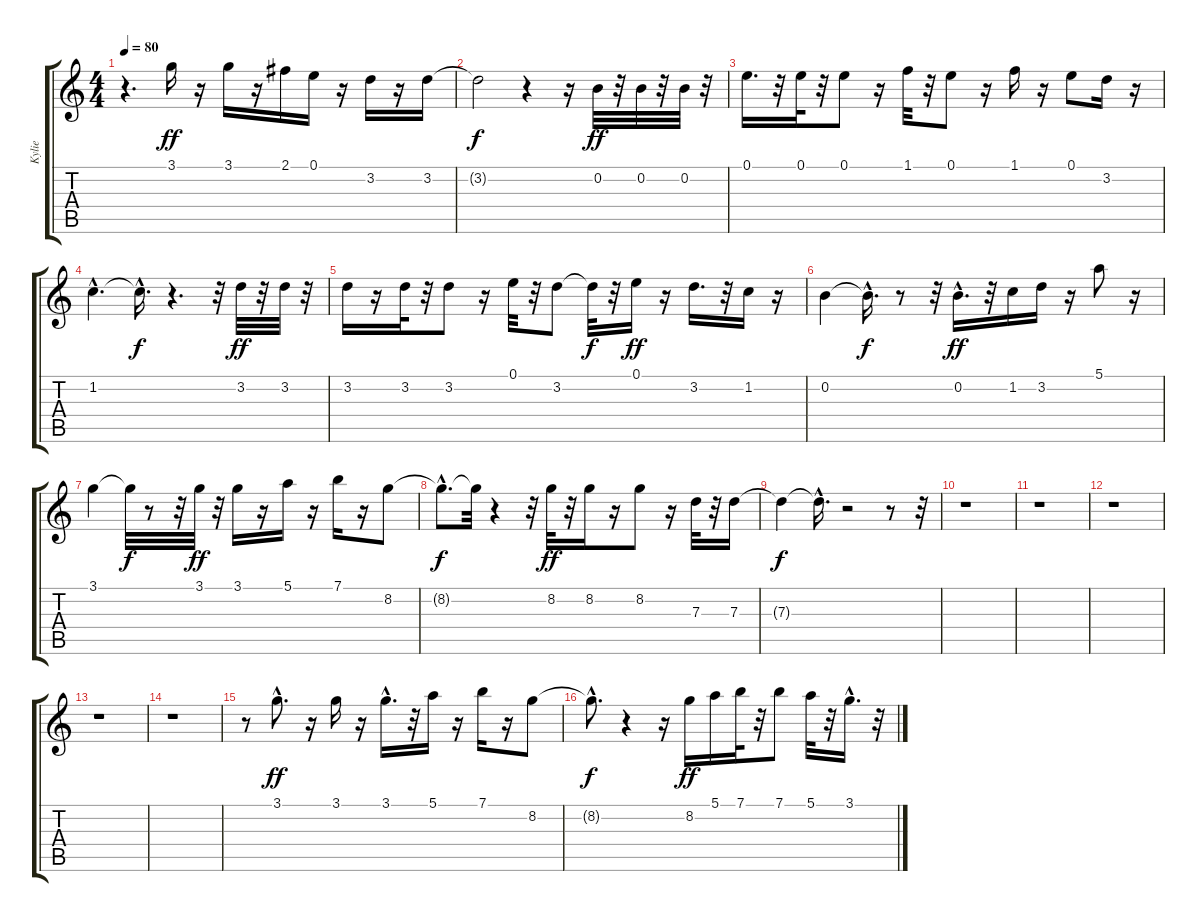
\track ("Kylie" "Kylie") {instrument electricguitarjazz}
\staff {score tabs}
\tuning (E4 B3 G3 D3 A2 E2) {hide}
\ts (4 4)
\tempo 80
\clef g2
\ks c
r.4{d dy ff instrument electricguitarjazz} 3.1.16 r.16 3.1.16 r.16 2.1.16 0.1.16 r.16 3.2.16 r.16 3.2.16 |
3.2{t}.2{dy f} r.4 r.16 0.2.32{dy ff} r.32 0.2.32 r.32 0.2.32 r.32 |
0.1.16{d} r.32 0.1.32 r.32 0.1.8 r.16 1.1.32 r.32 0.1.8 r.16 1.1.16 r.16 0.1.8 3.2.16 r.16 |
1.2{hac}.4{d} 1.2{hac t}.16{d dy f} r.4{d} r.32 3.2.32{dy ff} r.32 3.2.32 r.32 |
3.2.16 r.16 3.2.32 r.32 3.2.8 r.16 0.1.32 r.32 3.2.8 3.2{t}.32{dy f} r.32 0.1.16{dy ff} r.16 3.2.16{d} r.32 1.2.16 r.16 |
0.2.4 0.2{hac t}.16{d dy f} r.8 r.32 0.2{hac}.16{d dy ff} r.32 1.2.16 3.2.16 r.16 5.1.8 r.16 |
3.1.4 3.1{t}.32{dy f} r.8 r.32 3.1.32{dy ff} r.32 3.1.16 r.16 5.1.16 r.16 7.1.16 r.16 8.2.8 |
8.2{hac t}.8{d dy f} 8.2{t}.32 r.4 r.32 8.2.32{dy ff} r.32 8.2.16 r.16 8.2.8 r.16 7.3.32 r.32 7.3.16 |
7.3{t}.4{dy f} 7.3{hac t}.16{d} r.2 r.8 r.32 |
r.1 |
r.1 |
r.1 |
r.1 |
r.1 |
r.8 3.1{hac}.8{d dy ff} r.16 3.1.16 r.16 3.1{hac}.16{d} r.32 5.1.16 r.16 7.1.16 r.16 8.2.8 |
8.2{hac t}.8{d dy f} r.4 r.16 8.2.16{dy ff} 5.1.16 7.1.32 r.32 7.1.8 5.1.32 r.32 3.1{hac}.16{d} r.32
